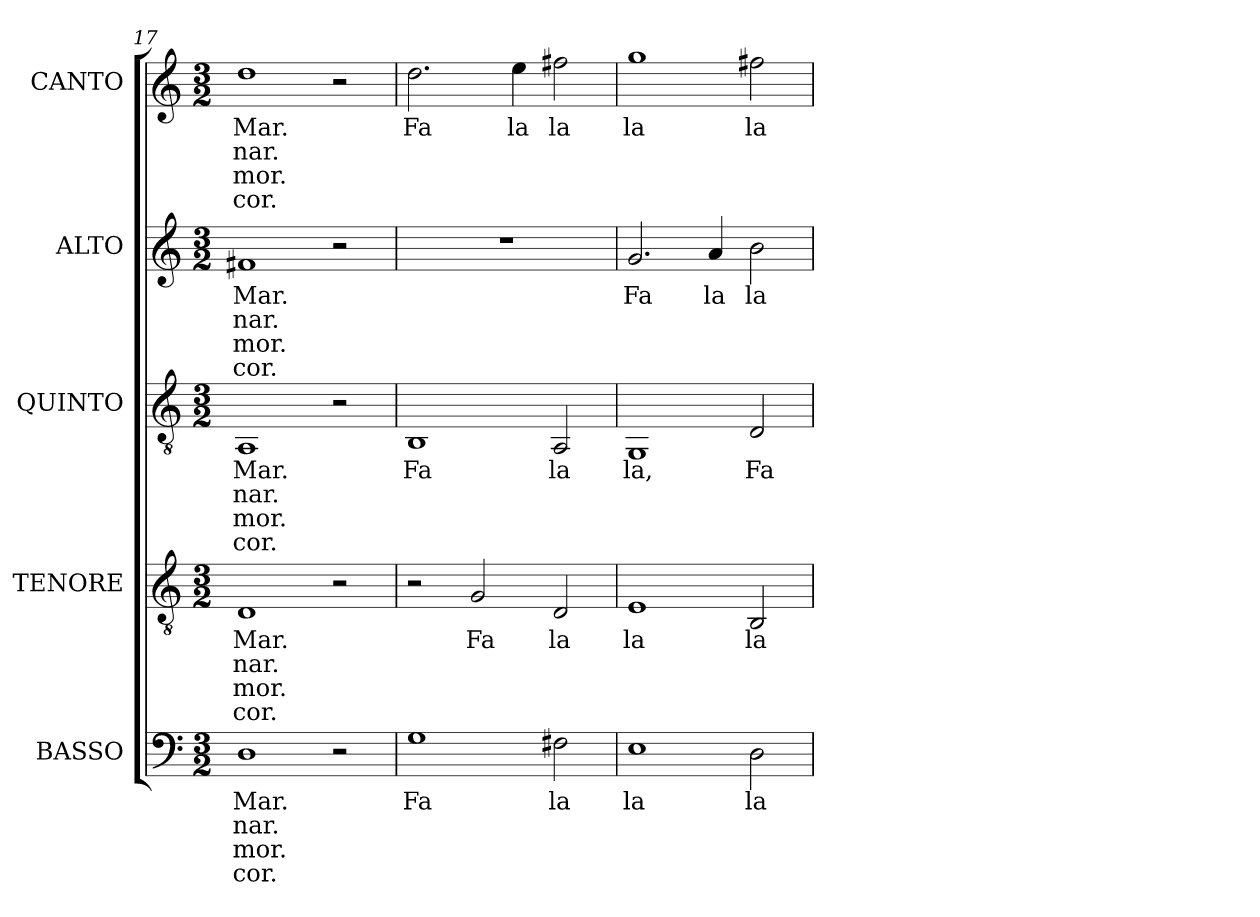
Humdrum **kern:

**kern	**text	**text	**text	**text	**kern	**text	**text	**text	**text	**kern	**text	**text	**text	**text	**kern	**text	**text	**text	**text	**kern	**text	**text	**text	**text
*part5	*part5	*part5	*part5	*part5	*part4	*part4	*part4	*part4	*part4	*part3	*part3	*part3	*part3	*part3	*part2	*part2	*part2	*part2	*part2	*part1	*part1	*part1	*part1	*part1
*staff5	*staff5	*staff5	*staff5	*staff5	*staff4	*staff4	*staff4	*staff4	*staff4	*staff3	*staff3	*staff3	*staff3	*staff3	*staff2	*staff2	*staff2	*staff2	*staff2	*staff1	*staff1	*staff1	*staff1	*staff1
*I"BASSO	*	*	*	*	*I"TENORE	*	*	*	*	*I"QUINTO	*	*	*	*	*I"ALTO	*	*	*	*	*I"CANTO	*	*	*	*
*I'B	*	*	*	*	*I'T	*	*	*	*	*I'Q.	*	*	*	*	*	*	*	*	*	*	*	*	*	*
*clefF4	*	*	*	*	*clefGv2	*	*	*	*	*clefGv2	*	*	*	*	*clefG2	*	*	*	*	*clefG2	*	*	*	*
*k[]	*	*	*	*	*k[]	*	*	*	*	*k[]	*	*	*	*	*k[]	*	*	*	*	*k[]	*	*	*	*
*C:	*	*	*	*	*C:	*	*	*	*	*C:	*	*	*	*	*C:	*	*	*	*	*C:	*	*	*	*
*M3/2	*	*	*	*	*M3/2	*	*	*	*	*M3/2	*	*	*	*	*M3/2	*	*	*	*	*M3/2	*	*	*	*
=17	=17	=17	=17	=17	=17	=17	=17	=17	=17	=17	=17	=17	=17	=17	=17	=17	=17	=17	=17	=17	=17	=17	=17	=17
!	!LO:LY:b:color=#000000	!LO:LY:b:color=#000000	!LO:LY:b:color=#000000	!LO:LY:b:color=#000000	!	!	!	!	!	!	!	!	!	!	!	!	!	!	!	!	!	!	!	!
!	!	!	!	!	!	!LO:LY:b:color=#000000	!LO:LY:b:color=#000000	!LO:LY:b:color=#000000	!LO:LY:b:color=#000000	!	!	!	!	!	!	!	!	!	!	!	!	!	!	!
!	!	!	!	!	!	!	!	!	!	!	!LO:LY:b:color=#000000	!LO:LY:b:color=#000000	!LO:LY:b:color=#000000	!LO:LY:b:color=#000000	!	!	!	!	!	!	!	!	!	!
!	!	!	!	!	!	!	!	!	!	!	!	!	!	!	!	!LO:LY:b:color=#000000	!LO:LY:b:color=#000000	!LO:LY:b:color=#000000	!LO:LY:b:color=#000000	!	!	!	!	!
!	!	!	!	!	!	!	!	!	!	!	!	!	!	!	!	!	!	!	!	!	!LO:LY:b:color=#000000	!LO:LY:b:color=#000000	!LO:LY:b:color=#000000	!LO:LY:b:color=#000000
1Di	Mar.	-nar.	-mor.	cor.	1Di	Mar.	-nar.	-mor.	cor.	1AAi	Mar.	-nar.	-mor.	cor.	1f#Xi	Mar.	-nar.	-mor.	cor.	1ddi	Mar.	-nar.	-mor.	cor.
2r	.	.	.	.	2r	.	.	.	.	2r	.	.	.	.	2r	.	.	.	.	2r	.	.	.	.
=18	=18	=18	=18	=18	=18	=18	=18	=18	=18	=18	=18	=18	=18	=18	=18	=18	=18	=18	=18	=18	=18	=18	=18	=18
!	!LO:LY:b:color=#000000	!	!	!	!	!	!	!	!	!	!	!	!	!	!	!	!	!	!	!	!	!	!	!
!	!	!	!	!	!	!	!	!	!	!	!LO:LY:b:color=#000000	!	!	!	!LO:N:vis=1	!	!	!	!	!	!	!	!	!
!	!	!	!	!	!	!	!	!	!	!	!	!	!	!	!	!	!	!	!	!	!LO:LY:b:color=#000000	!	!	!
1Gi	Fa	.	.	.	2r	.	.	.	.	1BBi	Fa	.	.	.	1.r	.	.	.	.	2.ddi\	Fa	.	.	.
!	!	!	!	!	!	!LO:LY:b:color=#000000	!	!	!	!	!	!	!	!	!	!	!	!	!	!	!	!	!	!
.	.	.	.	.	2Gi/	Fa	.	.	.	.	.	.	.	.	.	.	.	.	.	.	.	.	.	.
!	!	!	!	!	!	!	!	!	!	!	!	!	!	!	!	!	!	!	!	!	!LO:LY:b:color=#000000	!	!	!
.	.	.	.	.	.	.	.	.	.	.	.	.	.	.	.	.	.	.	.	4eei\	la	.	.	.
!	!LO:LY:b:color=#000000	!	!	!	!	!	!	!	!	!	!	!	!	!	!	!	!	!	!	!	!	!	!	!
!	!	!	!	!	!	!LO:LY:b:color=#000000	!	!	!	!	!	!	!	!	!	!	!	!	!	!	!	!	!	!
!	!	!	!	!	!	!	!	!	!	!	!LO:LY:b:color=#000000	!	!	!	!	!	!	!	!	!	!	!	!	!
!	!	!	!	!	!	!	!	!	!	!	!	!	!	!	!	!	!	!	!	!	!LO:LY:b:color=#000000	!	!	!
2F#Xi\	la	.	.	.	2Di/	la	.	.	.	2AAi/	la	.	.	.	.	.	.	.	.	2ff#Xi\	la	.	.	.
=19	=19	=19	=19	=19	=19	=19	=19	=19	=19	=19	=19	=19	=19	=19	=19	=19	=19	=19	=19	=19	=19	=19	=19	=19
!	!LO:LY:b:color=#000000	!	!	!	!	!	!	!	!	!	!	!	!	!	!	!	!	!	!	!	!	!	!	!
!	!	!	!	!	!	!LO:LY:b:color=#000000	!	!	!	!	!	!	!	!	!	!	!	!	!	!	!	!	!	!
!	!	!	!	!	!	!	!	!	!	!	!LO:LY:b:color=#000000	!	!	!	!	!	!	!	!	!	!	!	!	!
!	!	!	!	!	!	!	!	!	!	!	!	!	!	!	!	!LO:LY:b:color=#000000	!	!	!	!	!	!	!	!
!	!	!	!	!	!	!	!	!	!	!	!	!	!	!	!	!	!	!	!	!	!LO:LY:b:color=#000000	!	!	!
1Ei	la	.	.	.	1Ei	la	.	.	.	1GGi	la,	.	.	.	2.gi/	Fa	.	.	.	1ggi	la	.	.	.
!	!	!	!	!	!	!	!	!	!	!	!	!	!	!	!	!LO:LY:b:color=#000000	!	!	!	!	!	!	!	!
.	.	.	.	.	.	.	.	.	.	.	.	.	.	.	4ai/	la	.	.	.	.	.	.	.	.
!	!LO:LY:b:color=#000000	!	!	!	!	!	!	!	!	!	!	!	!	!	!	!	!	!	!	!	!	!	!	!
!	!	!	!	!	!	!LO:LY:b:color=#000000	!	!	!	!	!	!	!	!	!	!	!	!	!	!	!	!	!	!
!	!	!	!	!	!	!	!	!	!	!	!LO:LY:b:color=#000000	!	!	!	!	!	!	!	!	!	!	!	!	!
!	!	!	!	!	!	!	!	!	!	!	!	!	!	!	!	!LO:LY:b:color=#000000	!	!	!	!	!	!	!	!
!	!	!	!	!	!	!	!	!	!	!	!	!	!	!	!	!	!	!	!	!	!LO:LY:b:color=#000000	!	!	!
2Di\	la	.	.	.	2BBi/	la	.	.	.	2Di/	Fa	.	.	.	2bi\	la	.	.	.	2ff#Xi\	la	.	.	.
=	=	=	=	=	=	=	=	=	=	=	=	=	=	=	=	=	=	=	=	=	=	=	=	=
*-	*-	*-	*-	*-	*-	*-	*-	*-	*-	*-	*-	*-	*-	*-	*-	*-	*-	*-	*-	*-	*-	*-	*-	*-
